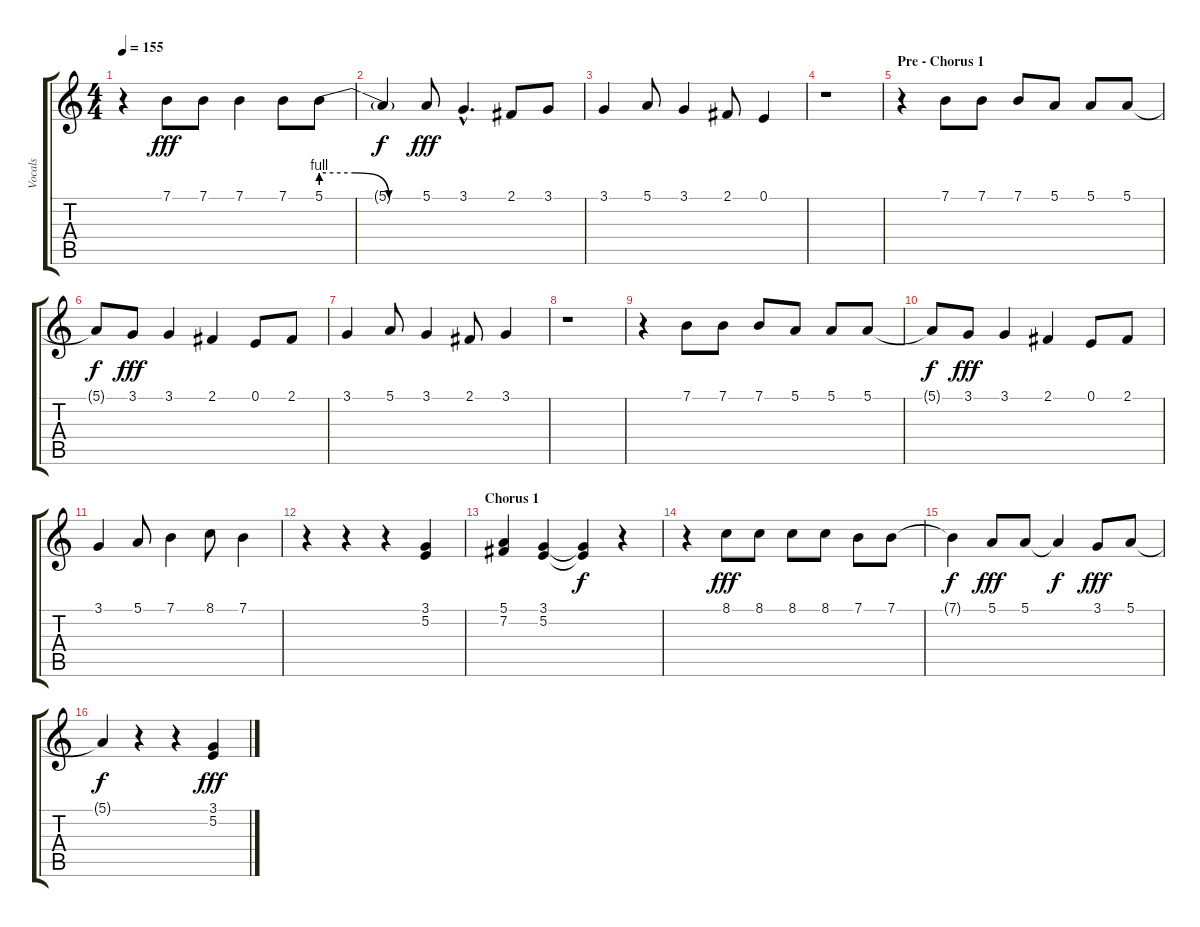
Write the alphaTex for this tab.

\track ("Vocals" "Vocals") {instrument lead8bassandlead}
\staff {score tabs}
\tuning (E4 B3 G3 D3 A2 E2) {hide}
\ts (4 4)
\tempo 155
\clef g2
\ks c
r.4{dy fff} 7.1.8 7.1.8 7.1.4 7.1.8 5.1{be (custom 0 4 20 4 40 0 60 0)}.8 |
5.1{t}.4{dy f} 5.1.8{dy fff} 3.1{hac}.4{d} 2.1.8 3.1.8 |
3.1.4 5.1.8 3.1.4 2.1.8 0.1.4 |
r.1 |
\section ("" "Pre - Chorus 1")
r.4 7.1.8 7.1.8 7.1.8 5.1.8 5.1.8 5.1.8 |
5.1{t}.8{dy f} 3.1.8{dy fff} 3.1.4 2.1.4 0.1.8 2.1.8 |
3.1.4 5.1.8 3.1.4 2.1.8 3.1.4 |
r.1 |
r.4 7.1.8 7.1.8 7.1.8 5.1.8 5.1.8 5.1.8 |
5.1{t}.8{dy f} 3.1.8{dy fff} 3.1.4 2.1.4 0.1.8 2.1.8 |
3.1.4 5.1.8 7.1.4 8.1.8 7.1.4 |
r.4 r.4 r.4 (3.1 5.2).4 |
\section ("" "Chorus 1")
(5.1 7.2).4 (3.1 5.2).4 (3.1{t} 5.2{t}).4{dy f} r.4 |
r.4 8.1.8{dy fff} 8.1.8 8.1.8 8.1.8 7.1.8 7.1.8 |
7.1{t}.4{dy f} 5.1.8{dy fff} 5.1.8 5.1{t}.4{dy f} 3.1.8{dy fff} 5.1.8 |
5.1{t}.4{dy f} r.4 r.4 (3.1 5.2).4{dy fff}
